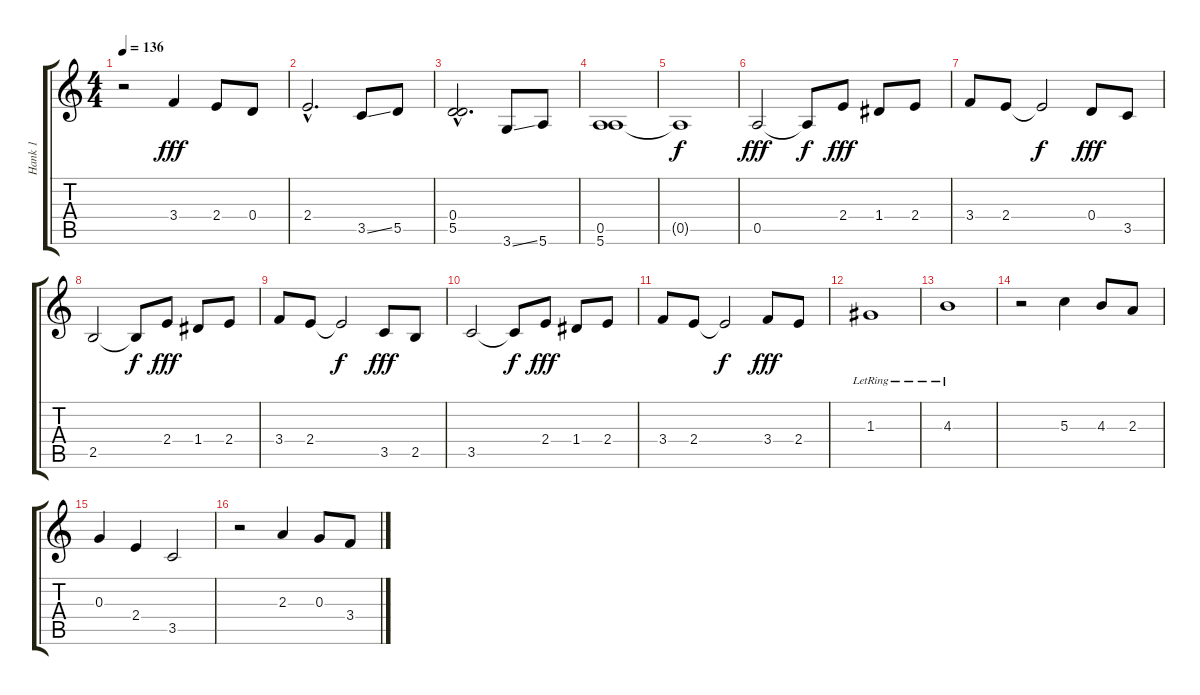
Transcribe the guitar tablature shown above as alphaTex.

\track ("Hank 1" "Hank 1") {instrument electricguitarmuted}
\staff {score tabs}
\tuning (E4 B3 G3 D3 A2 E2) {hide}
\ts (4 4)
\tempo 136
\clef g2
\ks c
r.2{dy fff} 3.4.4 2.4.8 0.4.8 |
2.4{hac}.2{d} 3.5{ss}.8 5.5.8 |
(0.4{hac} 5.5{hac}).2{d} 3.6{ss}.8 5.6.8 |
(0.5 5.6).1 |
0.5{t}.1{dy f} |
0.5.2{dy fff volume 16 instrument electricguitarmuted} 0.5{t}.8{dy f} 2.4.8{dy fff} 1.4.8 2.4.8 |
3.4.8 2.4.8 2.4{t}.2{dy f} 0.4.8{dy fff} 3.5.8 |
2.5.2 2.5{t}.8{dy f} 2.4.8{dy fff} 1.4.8 2.4.8 |
3.4.8 2.4.8 2.4{t}.2{dy f} 3.5.8{dy fff} 2.5.8 |
3.5.2 3.5{t}.8{dy f} 2.4.8{dy fff} 1.4.8 2.4.8 |
3.4.8 2.4.8 2.4{t}.2{dy f} 3.4.8{dy fff} 2.4.8 |
1.3{lr}.1{volume 16 instrument acousticguitarsteel} |
4.3{lr}.1 |
r.2 5.3.4{volume 16 instrument electricguitarclean} 4.3.8 2.3.8 |
0.3.4 2.4.4 3.5.2 |
r.2 2.3.4 0.3.8 3.4.8
